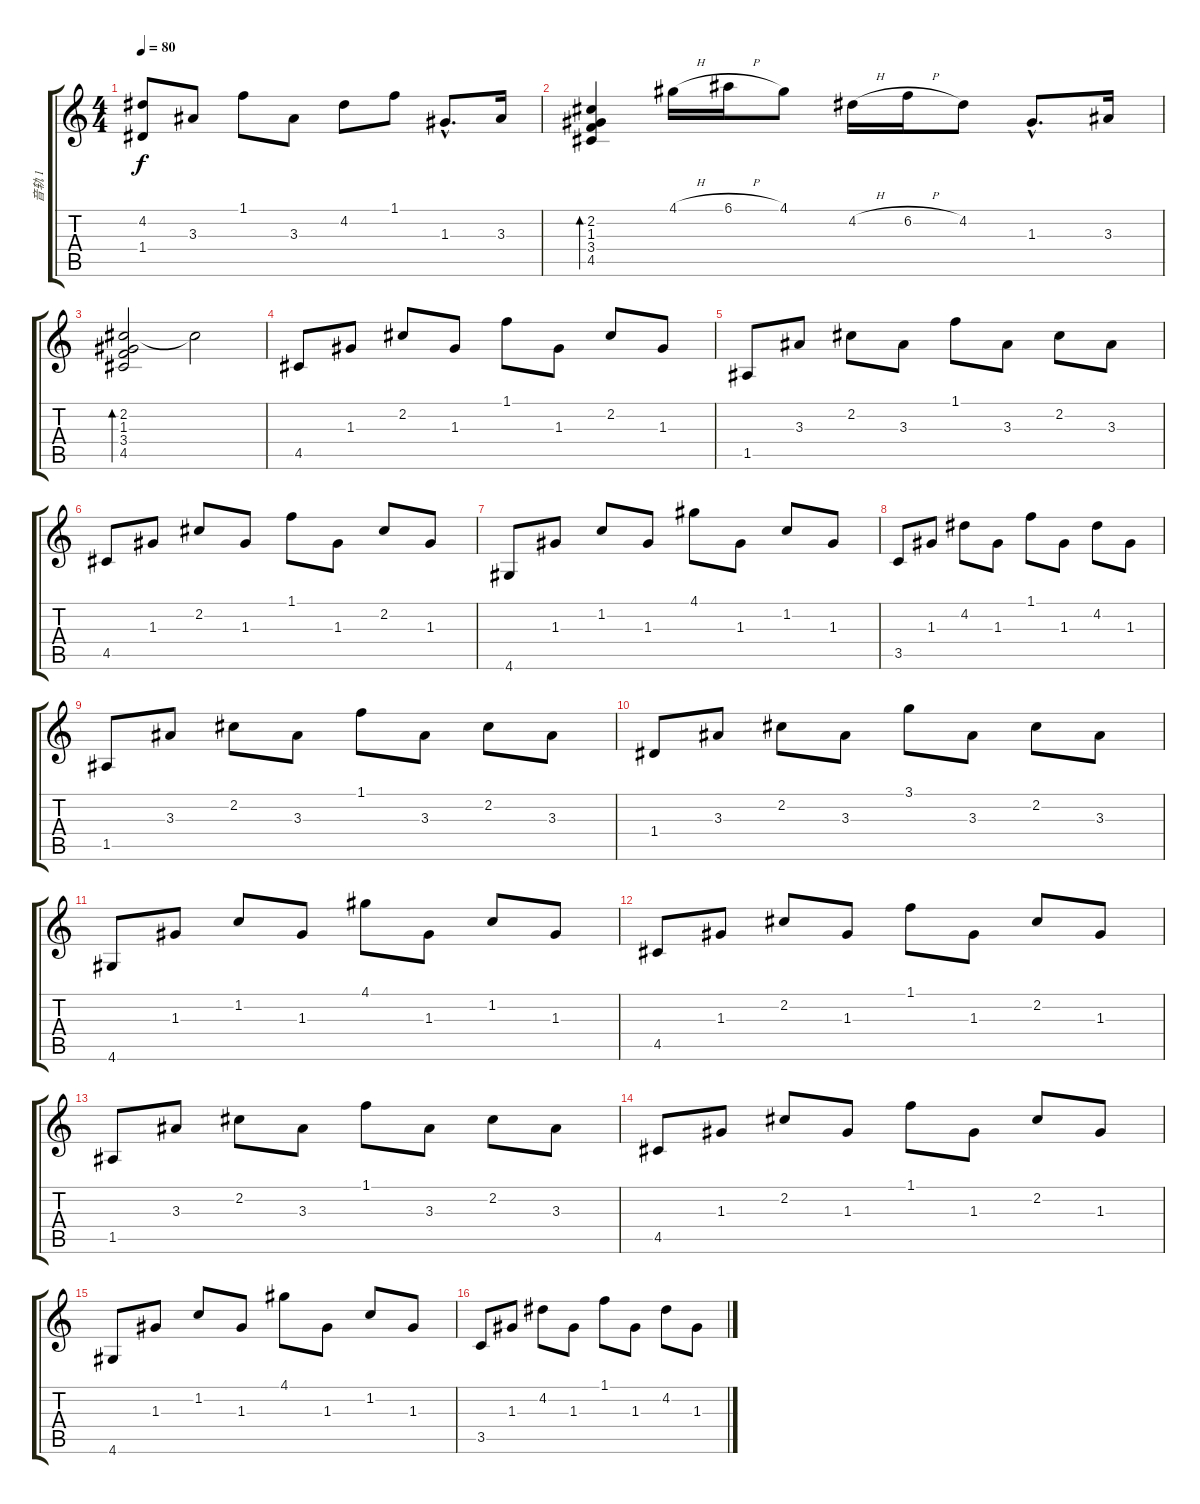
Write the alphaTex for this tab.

\track ("音轨 1" "音轨 1") {instrument acousticguitarnylon}
\staff {score tabs}
\tuning (E4 B3 G3 D3 A2 E2) {hide}
\ts (4 4)
\tempo 80
\clef g2
\ks c
(4.2 1.4).8{dy f} 3.3.8 1.1.8 3.3.8 4.2.8 1.1.8 1.3{hac}.8{d} 3.3.16 |
(2.2 1.3 3.4 4.5).4{bd 60} 4.1{h}.16 6.1{h}.16 4.1.8 4.2{h}.16 6.2{h}.16 4.2.8 1.3{hac}.8{d} 3.3.16 |
(2.2 1.3 3.4 4.5).2{bd 60} 2.2{t}.2 |
4.5.8 1.3.8 2.2.8 1.3.8 1.1.8 1.3.8 2.2.8 1.3.8 |
1.5.8 3.3.8 2.2.8 3.3.8 1.1.8 3.3.8 2.2.8 3.3.8 |
4.5.8 1.3.8 2.2.8 1.3.8 1.1.8 1.3.8 2.2.8 1.3.8 |
4.6.8 1.3.8 1.2.8 1.3.8 4.1.8 1.3.8 1.2.8 1.3.8 |
3.5.8 1.3.8 4.2.8 1.3.8 1.1.8 1.3.8 4.2.8 1.3.8 |
1.5.8 3.3.8 2.2.8 3.3.8 1.1.8 3.3.8 2.2.8 3.3.8 |
1.4.8 3.3.8 2.2.8 3.3.8 3.1.8 3.3.8 2.2.8 3.3.8 |
4.6.8 1.3.8 1.2.8 1.3.8 4.1.8 1.3.8 1.2.8 1.3.8 |
4.5.8 1.3.8 2.2.8 1.3.8 1.1.8 1.3.8 2.2.8 1.3.8 |
1.5.8 3.3.8 2.2.8 3.3.8 1.1.8 3.3.8 2.2.8 3.3.8 |
4.5.8 1.3.8 2.2.8 1.3.8 1.1.8 1.3.8 2.2.8 1.3.8 |
4.6.8 1.3.8 1.2.8 1.3.8 4.1.8 1.3.8 1.2.8 1.3.8 |
3.5.8 1.3.8 4.2.8 1.3.8 1.1.8 1.3.8 4.2.8 1.3.8
